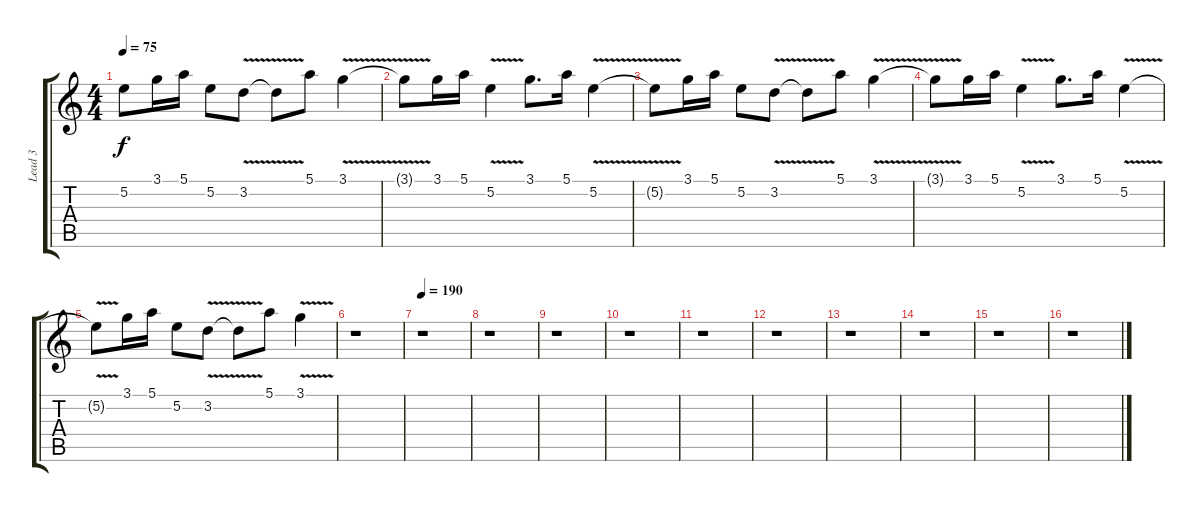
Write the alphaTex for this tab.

\track ("Lead 3" "Lead 3") {instrument distortionguitar}
\staff {score tabs}
\tuning (E4 B3 G3 D3 A2 E2) {hide}
\ts (4 4)
\tempo 75
\clef g2
\ks c
5.2{t}.8{dy f} 3.1.16 5.1.16 5.2.8 3.2{v}.8 3.2{t}.8 5.1.8 3.1{v}.4 |
3.1{t}.8 3.1.16 5.1.16 5.2{v}.4 3.1.8{d} 5.1.16 5.2{v}.4 |
5.2{t}.8 3.1.16 5.1.16 5.2.8 3.2{v}.8 3.2{t}.8 5.1.8 3.1{v}.4 |
3.1{t}.8 3.1.16 5.1.16 5.2{v}.4 3.1.8{d} 5.1.16 5.2{v}.4 |
5.2{t}.8 3.1.16 5.1.16 5.2.8 3.2{v}.8 3.2{t}.8 5.1.8 3.1{v}.4 |
r.1 |
\tempo 190
r.1 |
r.1 |
r.1 |
r.1 |
r.1 |
r.1 |
r.1 |
r.1 |
r.1 |
r.1
